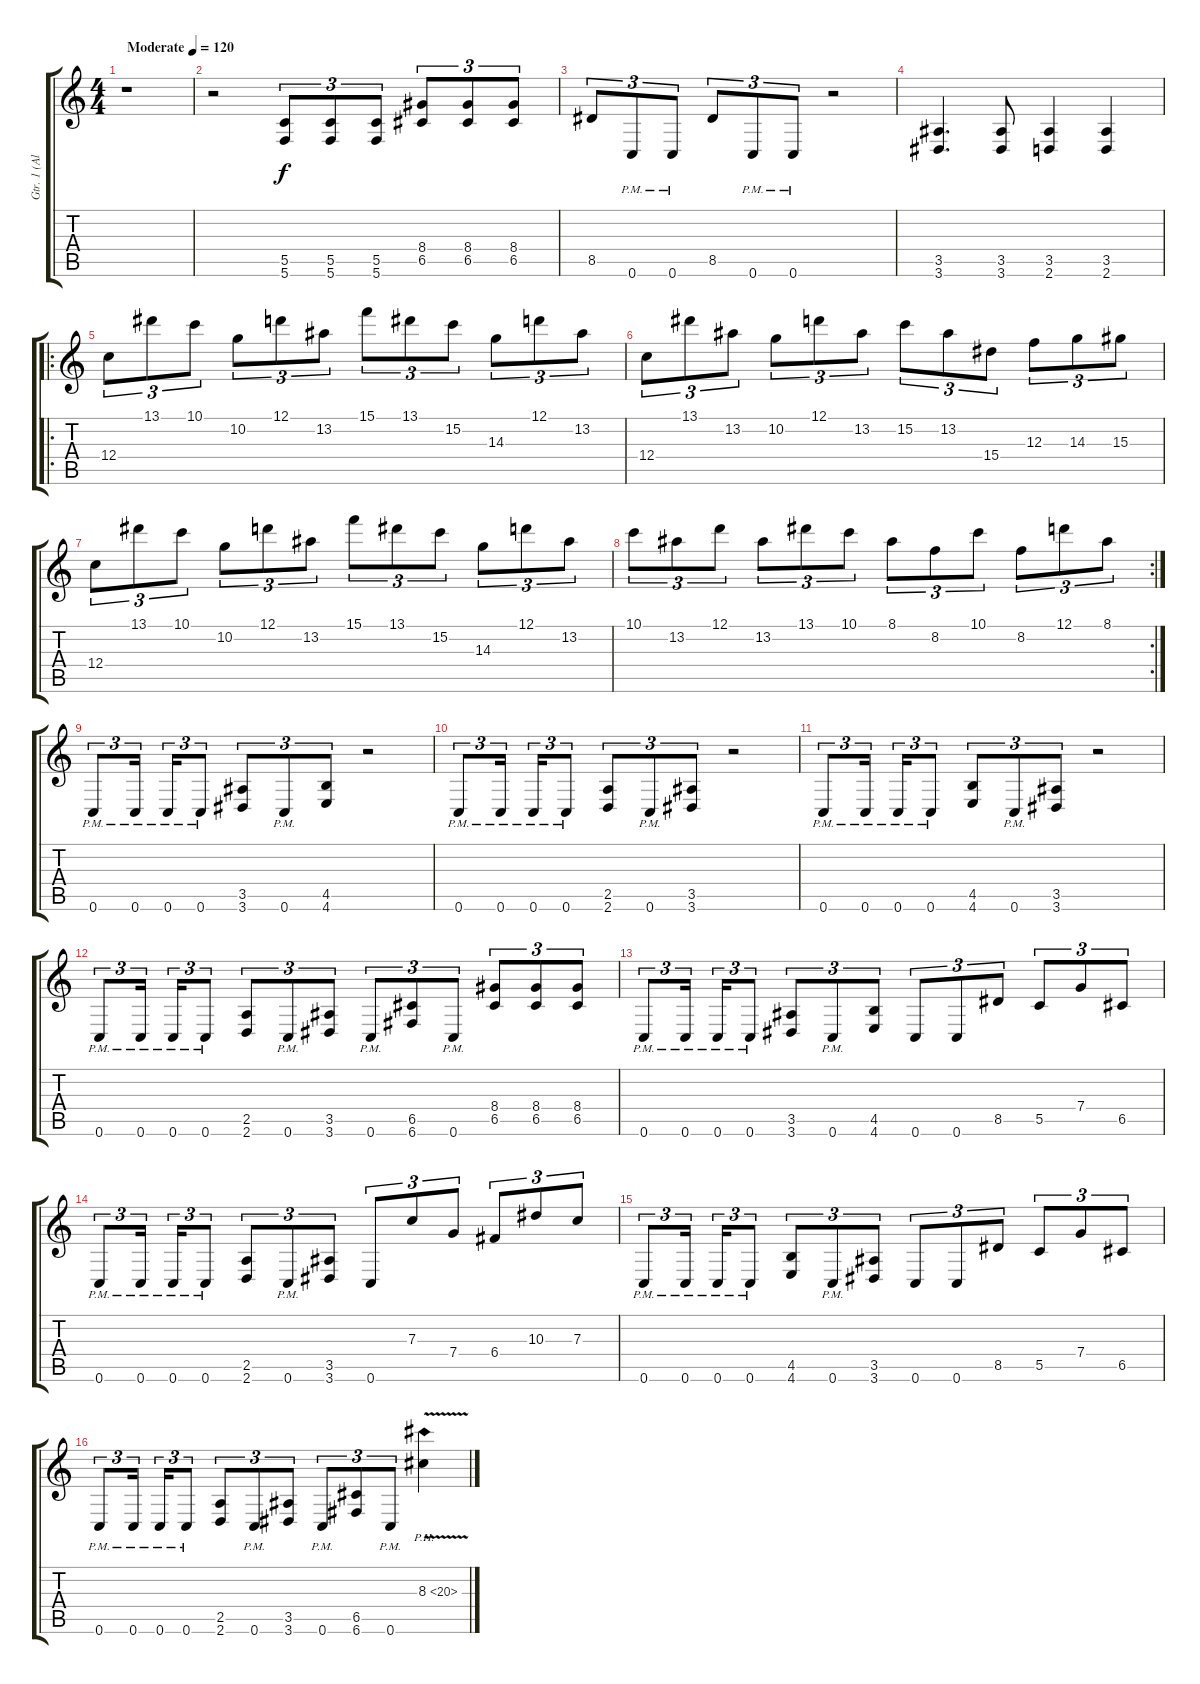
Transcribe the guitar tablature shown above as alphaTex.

\track ("Gtr. 1 (Alexi Laiho)" "Gtr. 1 (Al") {instrument distortionguitar}
\staff {score tabs}
\tuning (D4 A3 F3 C3 G2 C2) {hide}
\ts (4 4)
\tempo (120 "Moderate")
\clef g2
\ks c
r.1{dy f instrument distortionguitar} |
r.2 (5.5 5.6).8{tu (3 2)} (5.5 5.6).8{tu (3 2)} (5.5 5.6).8{tu (3 2)} (8.4 6.5).8{tu (3 2)} (8.4 6.5).8{tu (3 2)} (8.4 6.5).8{tu (3 2)} |
8.5.8{tu (3 2)} 0.6{pm}.8{tu (3 2)} 0.6{pm}.8{tu (3 2)} 8.5.8{tu (3 2)} 0.6{pm}.8{tu (3 2)} 0.6{pm}.8{tu (3 2)} r.2 |
(3.5 3.6).4{d} (3.5 3.6).8 (3.5 2.6).4 (3.5 2.6).4 |
\ro
12.4.8{tu (3 2)} 13.1.8{tu (3 2)} 10.1.8{tu (3 2)} 10.2.8{tu (3 2)} 12.1.8{tu (3 2)} 13.2.8{tu (3 2)} 15.1.8{tu (3 2)} 13.1.8{tu (3 2)} 15.2.8{tu (3 2)} 14.3.8{tu (3 2)} 12.1.8{tu (3 2)} 13.2.8{tu (3 2)} |
12.4.8{tu (3 2)} 13.1.8{tu (3 2)} 13.2.8{tu (3 2)} 10.2.8{tu (3 2)} 12.1.8{tu (3 2)} 13.2.8{tu (3 2)} 15.2.8{tu (3 2)} 13.2.8{tu (3 2)} 15.4.8{tu (3 2)} 12.3.8{tu (3 2)} 14.3.8{tu (3 2)} 15.3.8{tu (3 2)} |
12.4.8{tu (3 2)} 13.1.8{tu (3 2)} 10.1.8{tu (3 2)} 10.2.8{tu (3 2)} 12.1.8{tu (3 2)} 13.2.8{tu (3 2)} 15.1.8{tu (3 2)} 13.1.8{tu (3 2)} 15.2.8{tu (3 2)} 14.3.8{tu (3 2)} 12.1.8{tu (3 2)} 13.2.8{tu (3 2)} |
\rc 2
10.1.8{tu (3 2)} 13.2.8{tu (3 2)} 12.1.8{tu (3 2)} 13.2.8{tu (3 2)} 13.1.8{tu (3 2)} 10.1.8{tu (3 2)} 8.1.8{tu (3 2)} 8.2.8{tu (3 2)} 10.1.8{tu (3 2)} 8.2.8{tu (3 2)} 12.1.8{tu (3 2)} 8.1.8{tu (3 2)} |
0.6{pm}.8{tu (3 2)} 0.6{pm}.16{tu (3 2) beam splitsecondary} 0.6{pm}.16{tu (3 2)} 0.6{pm}.8{tu (3 2)} (3.5 3.6).8{tu (3 2)} 0.6{pm}.8{tu (3 2)} (4.5 4.6).8{tu (3 2)} r.2 |
0.6{pm}.8{tu (3 2)} 0.6{pm}.16{tu (3 2) beam splitsecondary} 0.6{pm}.16{tu (3 2)} 0.6{pm}.8{tu (3 2)} (2.5 2.6).8{tu (3 2)} 0.6{pm}.8{tu (3 2)} (3.5 3.6).8{tu (3 2)} r.2 |
0.6{pm}.8{tu (3 2)} 0.6{pm}.16{tu (3 2) beam splitsecondary} 0.6{pm}.16{tu (3 2)} 0.6{pm}.8{tu (3 2)} (4.5 4.6).8{tu (3 2)} 0.6{pm}.8{tu (3 2)} (3.5 3.6).8{tu (3 2)} r.2 |
0.6{pm}.8{tu (3 2)} 0.6{pm}.16{tu (3 2) beam splitsecondary} 0.6{pm}.16{tu (3 2)} 0.6{pm}.8{tu (3 2)} (2.5 2.6).8{tu (3 2)} 0.6{pm}.8{tu (3 2)} (3.5 3.6).8{tu (3 2)} 0.6{pm}.8{tu (3 2)} (6.5 6.6).8{tu (3 2)} 0.6{pm}.8{tu (3 2)} (8.4 6.5).8{tu (3 2)} (8.4 6.5).8{tu (3 2)} (8.4 6.5).8{tu (3 2)} |
0.6{pm}.8{tu (3 2)} 0.6{pm}.16{tu (3 2) beam splitsecondary} 0.6{pm}.16{tu (3 2)} 0.6{pm}.8{tu (3 2)} (3.5 3.6).8{tu (3 2)} 0.6{pm}.8{tu (3 2)} (4.5 4.6).8{tu (3 2)} 0.6.8{tu (3 2)} 0.6.8{tu (3 2)} 8.5.8{tu (3 2)} 5.5.8{tu (3 2)} 7.4.8{tu (3 2)} 6.5.8{tu (3 2)} |
0.6{pm}.8{tu (3 2)} 0.6{pm}.16{tu (3 2) beam splitsecondary} 0.6{pm}.16{tu (3 2)} 0.6{pm}.8{tu (3 2)} (2.5 2.6).8{tu (3 2)} 0.6{pm}.8{tu (3 2)} (3.5 3.6).8{tu (3 2)} 0.6.8{tu (3 2)} 7.3.8{tu (3 2)} 7.4.8{tu (3 2)} 6.4.8{tu (3 2)} 10.3.8{tu (3 2)} 7.3.8{tu (3 2)} |
0.6{pm}.8{tu (3 2)} 0.6{pm}.16{tu (3 2) beam splitsecondary} 0.6{pm}.16{tu (3 2)} 0.6{pm}.8{tu (3 2)} (4.5 4.6).8{tu (3 2)} 0.6{pm}.8{tu (3 2)} (3.5 3.6).8{tu (3 2)} 0.6.8{tu (3 2)} 0.6.8{tu (3 2)} 8.5.8{tu (3 2)} 5.5.8{tu (3 2)} 7.4.8{tu (3 2)} 6.5.8{tu (3 2)} |
0.6{pm}.8{tu (3 2)} 0.6{pm}.16{tu (3 2) beam splitsecondary} 0.6{pm}.16{tu (3 2)} 0.6{pm}.8{tu (3 2)} (2.5 2.6).8{tu (3 2)} 0.6{pm}.8{tu (3 2)} (3.5 3.6).8{tu (3 2)} 0.6{pm}.8{tu (3 2)} (6.5 6.6).8{tu (3 2)} 0.6{pm}.8{tu (3 2)} 8.3{ph 12 v}.4
